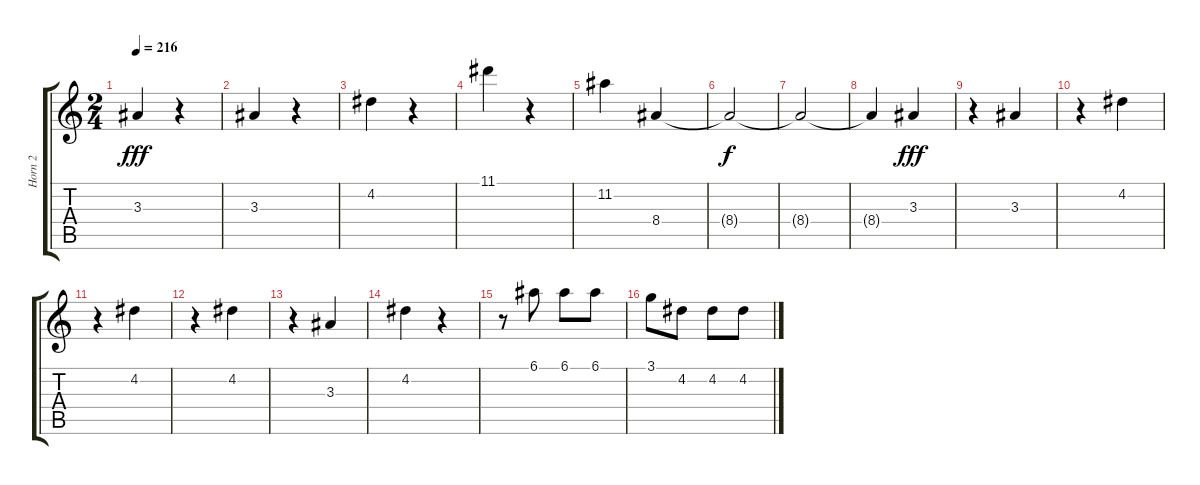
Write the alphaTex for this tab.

\track ("Horn 2" "Horn 2") {instrument acousticguitarnylon}
\staff {score tabs}
\tuning (E4 B3 G3 D3 A2 E2) {hide}
\ts (2 4)
\tempo 216
\clef g2
\ks c
3.3.4{dy fff} r.4 |
3.3.4 r.4 |
4.2.4 r.4 |
11.1.4 r.4 |
11.2.4 8.4.4 |
8.4{t}.2{dy f} |
8.4{t}.2 |
8.4{t}.4 3.3.4{dy fff} |
r.4 3.3.4 |
r.4 4.2.4 |
r.4 4.2.4 |
r.4 4.2.4 |
r.4 3.3.4 |
4.2.4 r.4 |
r.8 6.1.8 6.1.8 6.1.8 |
3.1.8 4.2.8 4.2.8 4.2.8
